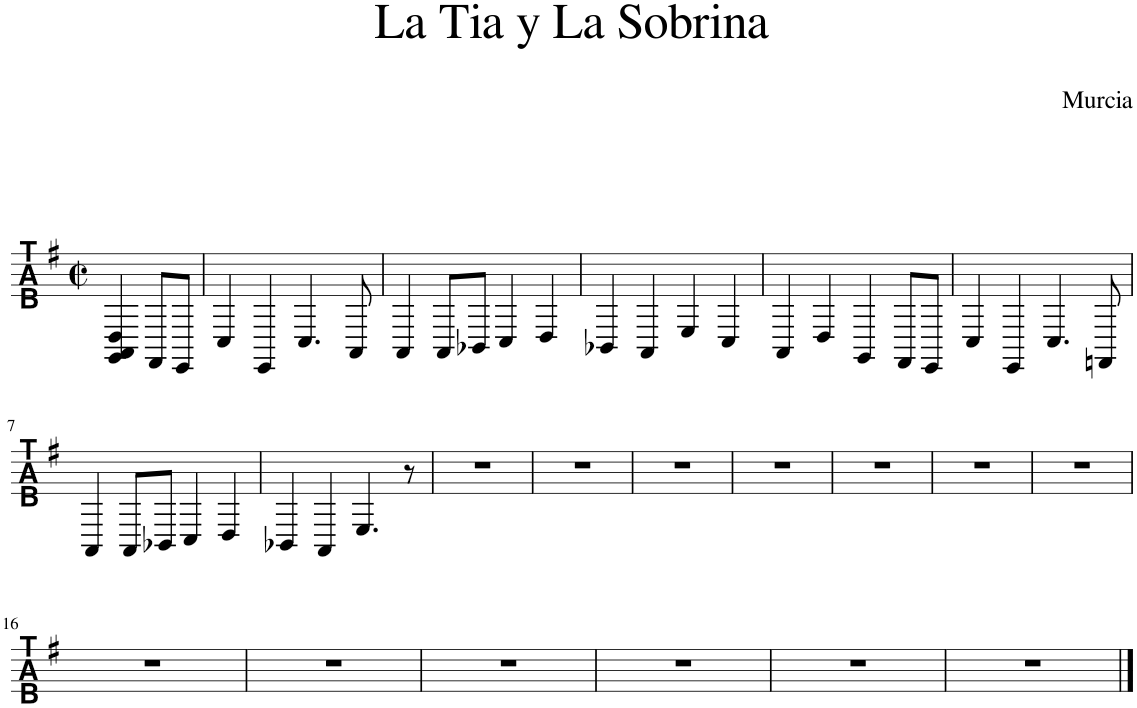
**kern
*part1
*staff1
*I"Acoustic Guitar (nylon)
*I'Ac Gtr
*
*k[f#]
*M2/2
*met(c|)
=1
4GG/ 4AA/ 4D/
8FF#/L
8EE/J
=2
4C/
4EE/
4.C/
8AA/
=3
4AA/
8AA/L
8BB-X/J
4C/
4D/
=4
4BB-X/
4AA/
4E/
4C/
=5
4AA/
4D/
4GG/
8FF#/L
8EE/J
=6
4C/
4EE/
4.C/
8FFn/
!!LO:LB:g=z
=7
4AA/
8AA/L
8BB-X/J
4C/
4D/
=8
4BB-X/
4AA/
4.E/
8r
=9
1r
=10
1r
=11
1r
=12
1r
=13
1r
=14
1r
=15
1r
!!LO:LB:g=z
=16
1r
=17
1r
=18
1r
=19
1r
=20
1r
=21
1r
==
*-
